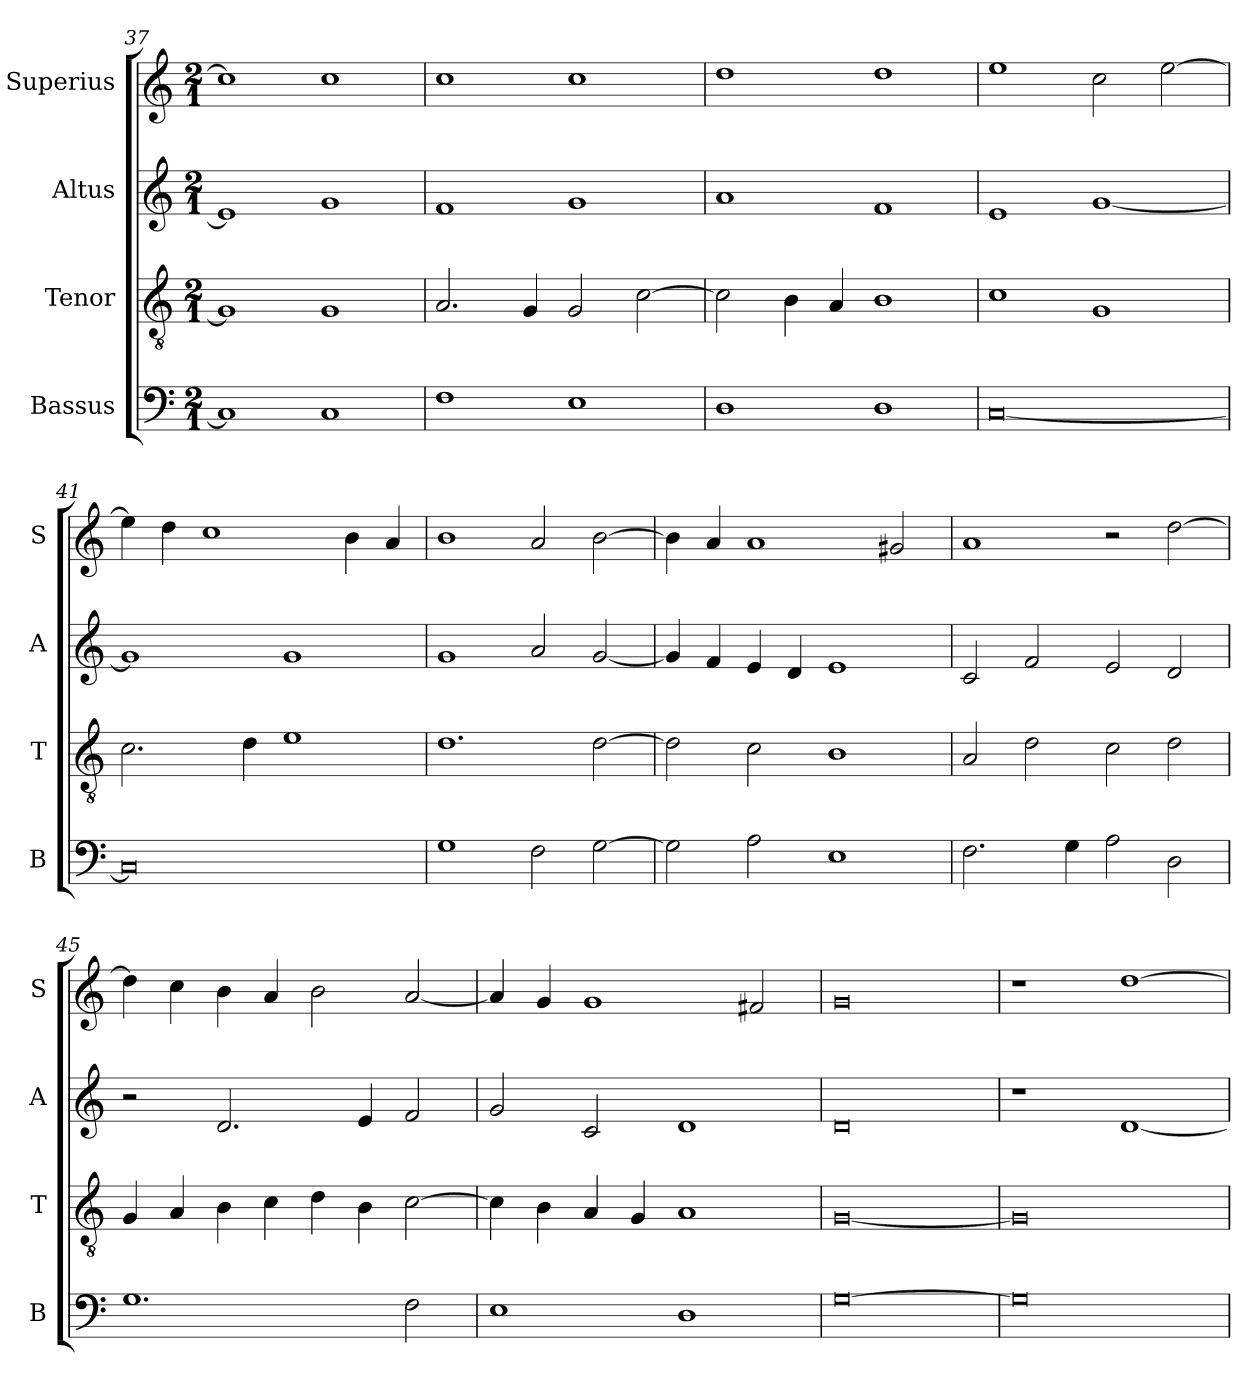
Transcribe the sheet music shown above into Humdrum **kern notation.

**kern	**kern	**kern	**kern
*part4	*part3	*part2	*part1
*staff4	*staff3	*staff2	*staff1
*I"Bassus	*I"Tenor	*I"Altus	*I"Superius
*I'B	*I'T	*I'A	*I'S
*clefF4	*clefGv2	*clefG2	*clefG2
*k[]	*k[]	*k[]	*k[]
*C:	*C:	*C:	*C:
*M2/1	*M2/1	*M2/1	*M2/1
=37	=37	=37	=37
1C]	1G]	1e]	1cc]
1C	1G	1g	1cc
=38	=38	=38	=38
1F	2.A	1f	1cc
.	4G	.	.
1E	2G	1g	1cc
.	[2c	.	.
=39	=39	=39	=39
1D	2c]	1a	1dd
.	4B	.	.
.	4A	.	.
1D	1B	1f	1dd
=40	=40	=40	=40
[0C	1c	1e	1ee
.	1G	[1g	2cc
.	.	.	[2ee
=41	=41	=41	=41
0C]	2.c	1g]	4ee]
.	.	.	4dd
.	.	.	1cc
.	4d	.	.
.	1e	1g	.
.	.	.	4b
.	.	.	4a
=42	=42	=42	=42
1G	1.d	1g	1b
2F	.	2a	2a
[2G	[2d	[2g	[2b
=43	=43	=43	=43
2G]	2d]	4g]	4b]
.	.	4f	4a
2A	2c	4e	1a
.	.	4d	.
1E	1B	1e	.
.	.	.	2g#X
=44	=44	=44	=44
2.F	2A	2c	1a
.	2d	2f	.
4G	.	.	.
2A	2c	2e	2r
2D	2d	2d	[2dd
=45	=45	=45	=45
1.G	4G	2r	4dd]
.	4A	.	4cc
.	4B	2.d	4b
.	4c	.	4a
.	4d	.	2b
.	4B	4e	.
2F	[2c	2f	[2a
=46	=46	=46	=46
1E	4c]	2g	4a]
.	4B	.	4g
.	4A	2c	1g
.	4G	.	.
1D	1A	1d	.
.	.	.	2f#X
=47	=47	=47	=47
[0G	[0G	0d	0g
=48	=48	=48	=48
0G]	0G]	1r	1r
.	.	[1d	[1dd
=	=	=	=
*-	*-	*-	*-
